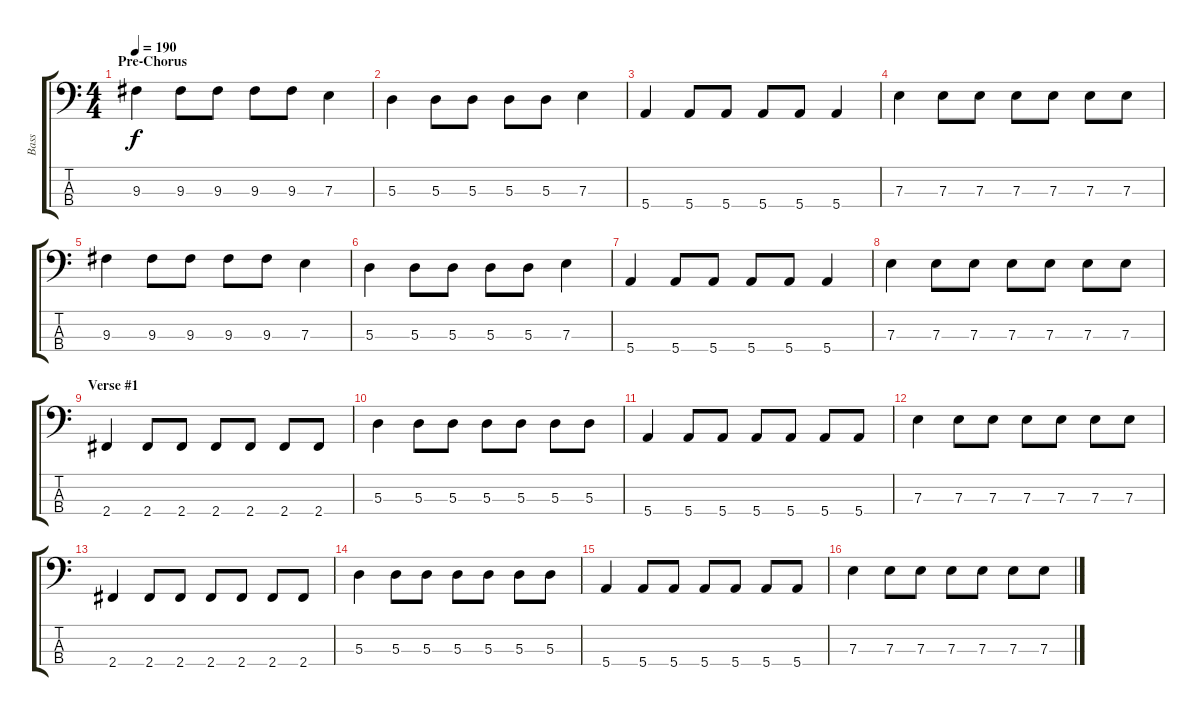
\track ("Bass" "Bass") {instrument electricbassfinger}
\staff {score tabs}
\tuning (G2 D2 A1 E1) {hide}
\ts (4 4)
\section ("" "Pre-Chorus")
\tempo 190
\clef f4
\ks c
9.3.4{dy f} 9.3.8 9.3.8 9.3.8 9.3.8 7.3.4 |
5.3.4 5.3.8 5.3.8 5.3.8 5.3.8 7.3.4 |
5.4.4 5.4.8 5.4.8 5.4.8 5.4.8 5.4.4 |
7.3.4 7.3.8 7.3.8 7.3.8 7.3.8 7.3.8 7.3.8 |
9.3.4 9.3.8 9.3.8 9.3.8 9.3.8 7.3.4 |
5.3.4 5.3.8 5.3.8 5.3.8 5.3.8 7.3.4 |
5.4.4 5.4.8 5.4.8 5.4.8 5.4.8 5.4.4 |
7.3.4 7.3.8 7.3.8 7.3.8 7.3.8 7.3.8 7.3.8 |
\section ("" "Verse #1")
2.4.4 2.4.8 2.4.8 2.4.8 2.4.8 2.4.8 2.4.8 |
5.3.4 5.3.8 5.3.8 5.3.8 5.3.8 5.3.8 5.3.8 |
5.4.4 5.4.8 5.4.8 5.4.8 5.4.8 5.4.8 5.4.8 |
7.3.4 7.3.8 7.3.8 7.3.8 7.3.8 7.3.8 7.3.8 |
2.4.4 2.4.8 2.4.8 2.4.8 2.4.8 2.4.8 2.4.8 |
5.3.4 5.3.8 5.3.8 5.3.8 5.3.8 5.3.8 5.3.8 |
5.4.4 5.4.8 5.4.8 5.4.8 5.4.8 5.4.8 5.4.8 |
7.3.4 7.3.8 7.3.8 7.3.8 7.3.8 7.3.8 7.3.8
